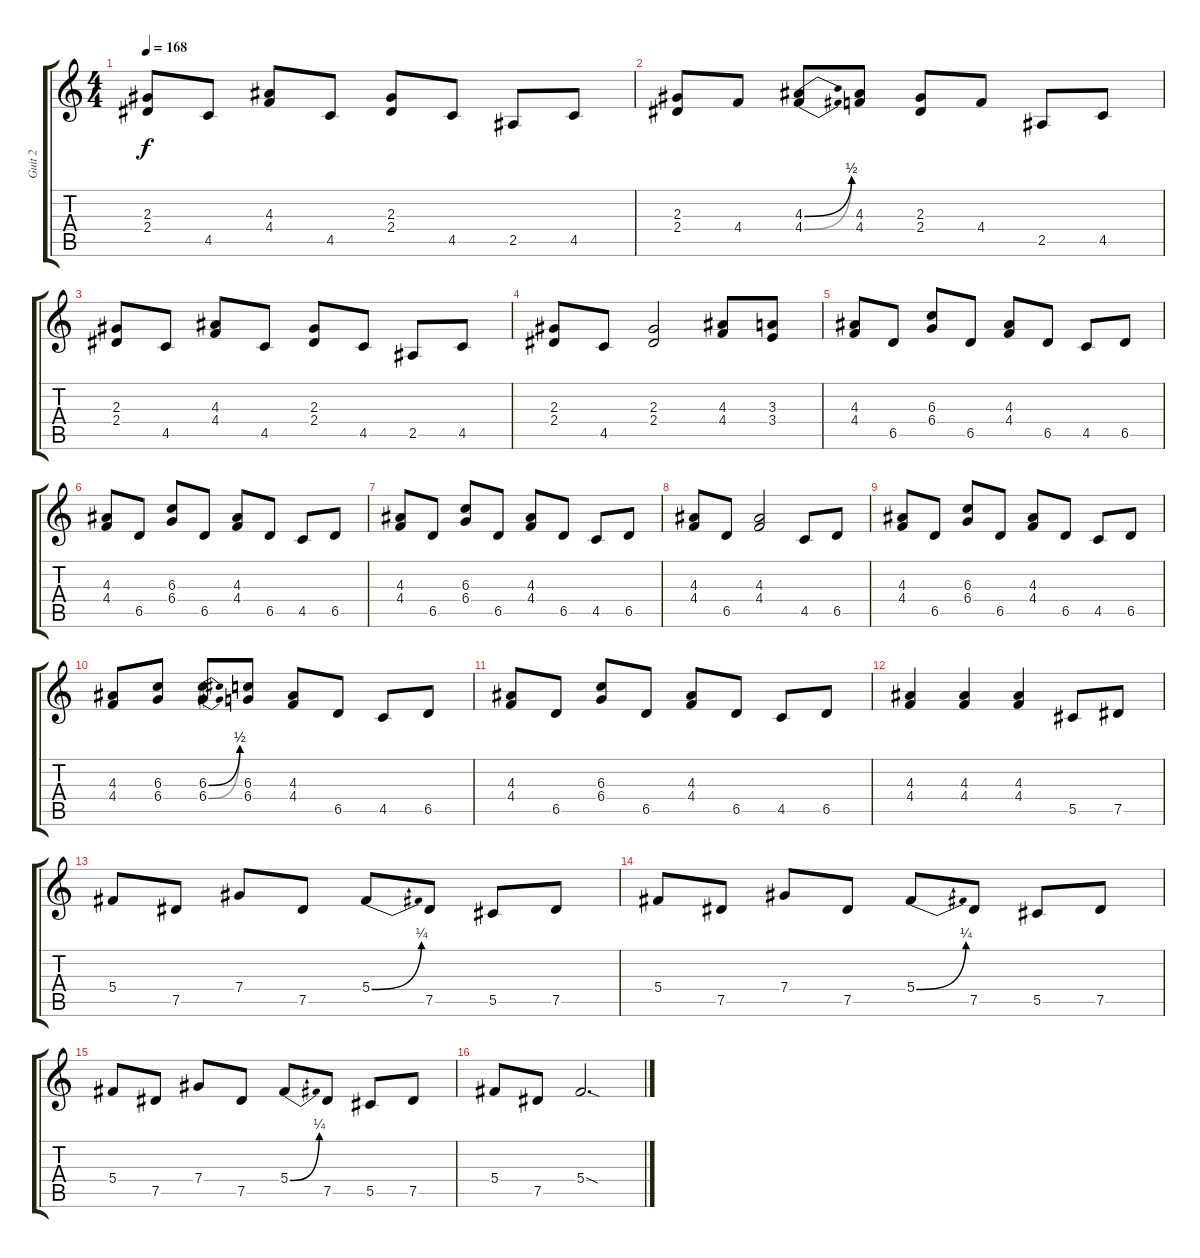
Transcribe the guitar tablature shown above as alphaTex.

\track ("Guit 2" "Guit 2") {instrument distortionguitar}
\staff {score tabs}
\tuning (Eb4 Bb3 Gb3 Db3 Ab2 Eb2) {hide}
\ts (4 4)
\tempo 168
\clef g2
\ks c
(2.3 2.4).8{dy f} 4.5.8 (4.3 4.4).8 4.5.8 (2.3 2.4).8 4.5.8 2.5.8 4.5.8 |
(2.3 2.4).8 4.4.8 (4.3{be (bend 0 0 60 2)} 4.4{be (bend 0 0 60 2)}).8 (4.3 4.4).8 (2.3 2.4).8 4.4.8 2.5.8 4.5.8 |
(2.3 2.4).8 4.5.8 (4.3 4.4).8 4.5.8 (2.3 2.4).8 4.5.8 2.5.8 4.5.8 |
(2.3 2.4).8 4.5.8 (2.3 2.4).2 (4.3 4.4).8 (3.3 3.4).8 |
(4.3 4.4).8 6.5.8 (6.3 6.4).8 6.5.8 (4.3 4.4).8 6.5.8 4.5.8 6.5.8 |
(4.3 4.4).8 6.5.8 (6.3 6.4).8 6.5.8 (4.3 4.4).8 6.5.8 4.5.8 6.5.8 |
(4.3 4.4).8 6.5.8 (6.3 6.4).8 6.5.8 (4.3 4.4).8 6.5.8 4.5.8 6.5.8 |
(4.3 4.4).8 6.5.8 (4.3 4.4).2 4.5.8 6.5.8 |
(4.3 4.4).8 6.5.8 (6.3 6.4).8 6.5.8 (4.3 4.4).8 6.5.8 4.5.8 6.5.8 |
(4.3 4.4).8 (6.3 6.4).8 (6.3{be (bend 0 0 60 2)} 6.4{be (bend 0 0 60 2)}).8 (6.3 6.4).8 (4.3 4.4).8 6.5.8 4.5.8 6.5.8 |
(4.3 4.4).8 6.5.8 (6.3 6.4).8 6.5.8 (4.3 4.4).8 6.5.8 4.5.8 6.5.8 |
(4.3 4.4).4 (4.3 4.4).4 (4.3 4.4).4 5.5.8 7.5.8 |
5.4.8 7.5.8 7.4.8 7.5.8 5.4{be (bend 0 0 60 1)}.8 7.5.8 5.5.8 7.5.8 |
5.4.8 7.5.8 7.4.8 7.5.8 5.4{be (bend 0 0 60 1)}.8 7.5.8 5.5.8 7.5.8 |
5.4.8 7.5.8 7.4.8 7.5.8 5.4{be (bend 0 0 60 1)}.8 7.5.8 5.5.8 7.5.8 |
5.4.8 7.5.8 5.4{sod}.2{d}
